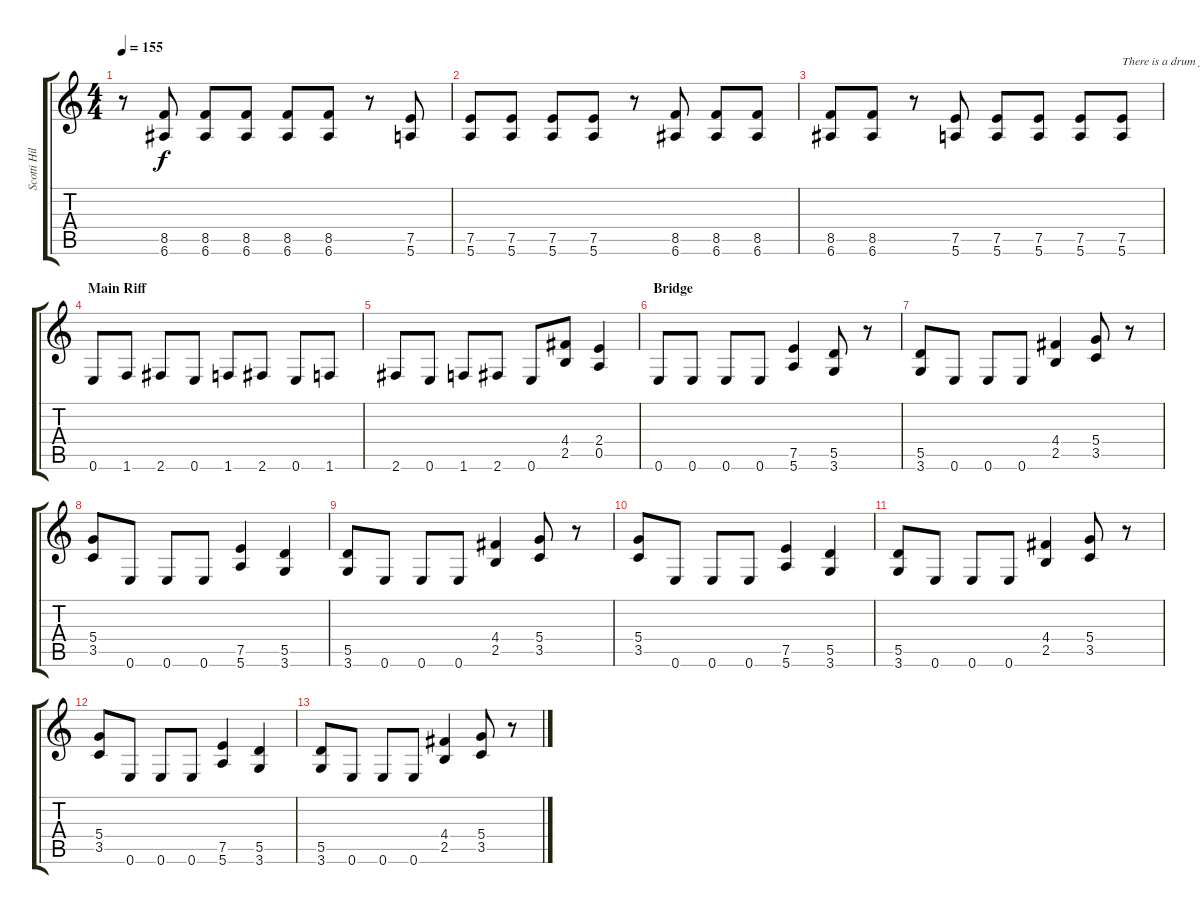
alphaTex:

\track ("Scotti Hill" "Scotti Hil") {instrument distortionguitar}
\staff {score tabs}
\tuning (E4 B3 G3 D3 A2 E2) {hide}
\ts (4 4)
\tempo 155
\clef g2
\ks c
r.8{dy f} (8.5 6.6).8 (8.5 6.6).8 (8.5 6.6).8 (8.5 6.6).8 (8.5 6.6).8 r.8 (7.5 5.6).8 |
(7.5 5.6).8 (7.5 5.6).8 (7.5 5.6).8 (7.5 5.6).8 r.8 (8.5 6.6).8 (8.5 6.6).8 (8.5 6.6).8 |
(8.5 6.6).8 (8.5 6.6).8 r.8 (7.5 5.6).8 (7.5 5.6).8 (7.5 5.6).8 (7.5 5.6).8 (7.5 5.6).8{txt "There is a drum fill in here"} |
\section ("" "Main Riff")
0.6.8 1.6.8 2.6.8 0.6.8 1.6.8 2.6.8 0.6.8 1.6.8 |
2.6.8 0.6.8 1.6.8 2.6.8 0.6.8 (4.4 2.5).8 (2.4 0.5).4 |
\section ("" "Bridge")
0.6.8 0.6.8 0.6.8 0.6.8 (7.5 5.6).4 (5.5 3.6).8 r.8 |
(5.5 3.6).8 0.6.8 0.6.8 0.6.8 (4.4 2.5).4 (5.4 3.5).8 r.8 |
(5.4 3.5).8 0.6.8 0.6.8 0.6.8 (7.5 5.6).4 (5.5 3.6).4 |
(5.5 3.6).8 0.6.8 0.6.8 0.6.8 (4.4 2.5).4 (5.4 3.5).8 r.8 |
(5.4 3.5).8 0.6.8 0.6.8 0.6.8 (7.5 5.6).4 (5.5 3.6).4 |
(5.5 3.6).8 0.6.8 0.6.8 0.6.8 (4.4 2.5).4 (5.4 3.5).8 r.8 |
(5.4 3.5).8 0.6.8 0.6.8 0.6.8 (7.5 5.6).4 (5.5 3.6).4 |
(5.5 3.6).8 0.6.8 0.6.8 0.6.8 (4.4 2.5).4 (5.4 3.5).8 r.8
